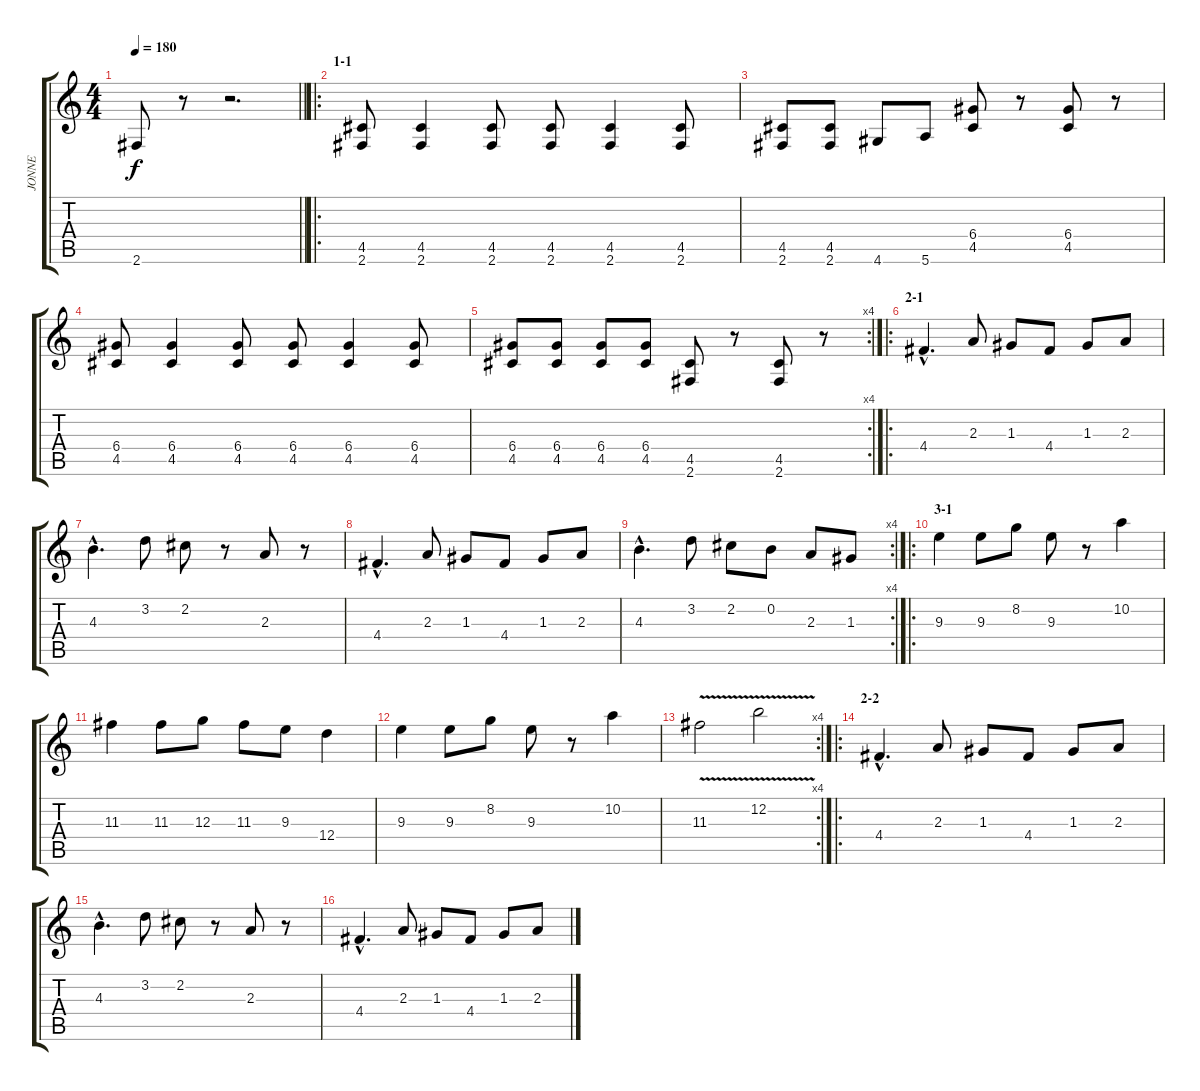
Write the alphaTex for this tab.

\track ("JONNE" "JONNE") {instrument distortionguitar}
\staff {score tabs}
\tuning (E4 B3 G3 D3 A2 E2) {hide}
\ts (4 4)
\tempo 180
\clef g2
\barLineRight lightlight
\ks c
2.6.8{dy f} r.8 r.2{d} |
\ro
\section ("" "1-1")
(4.5 2.6).8 (4.5 2.6).4 (4.5 2.6).8 (4.5 2.6).8 (4.5 2.6).4 (4.5 2.6).8 |
(4.5 2.6).8 (4.5 2.6).8 4.6.8 5.6.8 (6.4 4.5).8 r.8 (6.4 4.5).8 r.8 |
(6.4 4.5).8 (6.4 4.5).4 (6.4 4.5).8 (6.4 4.5).8 (6.4 4.5).4 (6.4 4.5).8 |
\rc 4
(6.4 4.5).8 (6.4 4.5).8 (6.4 4.5).8 (6.4 4.5).8 (4.5 2.6).8 r.8 (4.5 2.6).8 r.8 |
\ro
\section ("" "2-1")
4.4{hac}.4{d} 2.3.8 1.3.8 4.4.8 1.3.8 2.3.8 |
4.3{hac}.4{d} 3.2.8 2.2.8 r.8 2.3.8 r.8 |
4.4{hac}.4{d} 2.3.8 1.3.8 4.4.8 1.3.8 2.3.8 |
\rc 4
4.3{hac}.4{d} 3.2.8 2.2.8 0.2.8 2.3.8 1.3.8 |
\ro
\section ("" "3-1")
9.3.4 9.3.8 8.2.8 9.3.8 r.8 10.2.4 |
11.3.4 11.3.8 12.3.8 11.3.8 9.3.8 12.4.4 |
9.3.4 9.3.8 8.2.8 9.3.8 r.8 10.2.4 |
\rc 4
11.3{v}.2 12.2{v}.2 |
\ro
\section ("" "2-2")
4.4{hac}.4{d} 2.3.8 1.3.8 4.4.8 1.3.8 2.3.8 |
4.3{hac}.4{d} 3.2.8 2.2.8 r.8 2.3.8 r.8 |
4.4{hac}.4{d} 2.3.8 1.3.8 4.4.8 1.3.8 2.3.8
